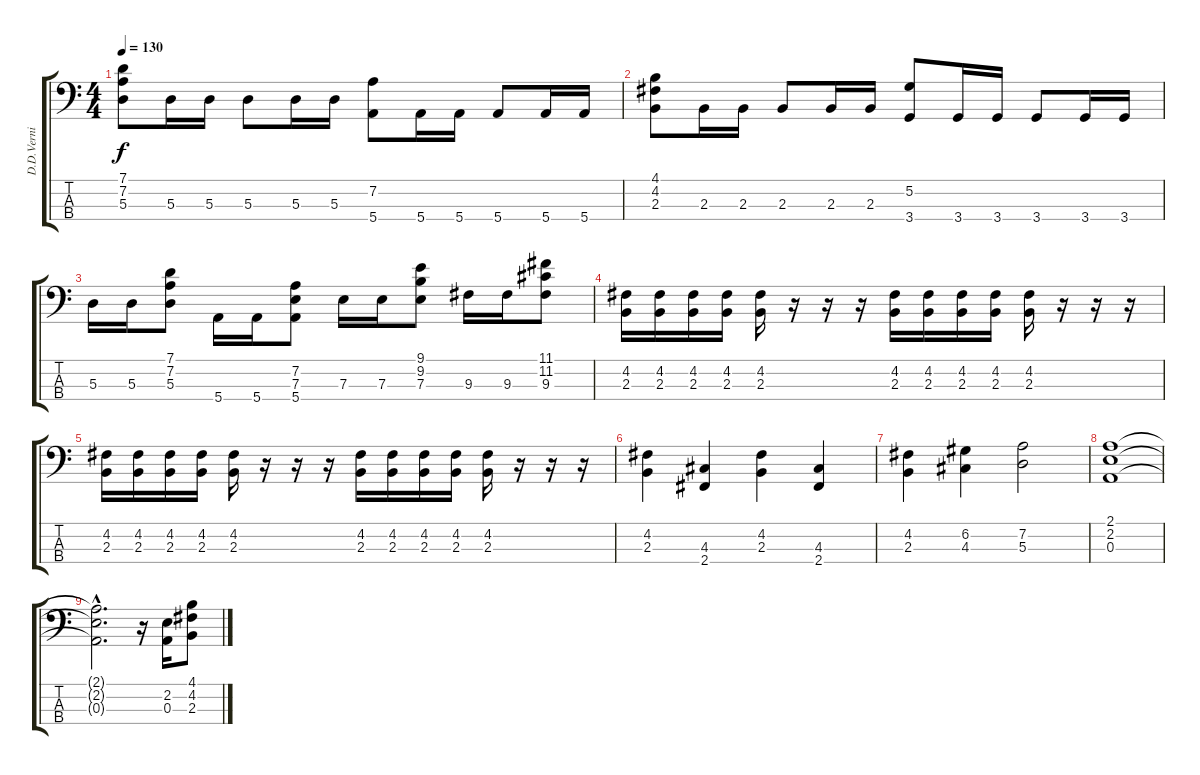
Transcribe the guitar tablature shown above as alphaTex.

\track ("D.D.Verni -BASS" "D.D.Verni ") {instrument slapbass1}
\staff {score tabs}
\tuning (G2 D2 A1 E1) {hide}
\ts (4 4)
\tempo 130
\clef f4
\ks c
(7.1 7.2 5.3).8{dy f} 5.3.16 5.3.16 5.3.8 5.3.16 5.3.16 (7.2 5.4).8 5.4.16 5.4.16 5.4.8 5.4.16 5.4.16 |
(4.1 4.2 2.3).8 2.3.16 2.3.16 2.3.8 2.3.16 2.3.16 (5.2 3.4).8 3.4.16 3.4.16 3.4.8 3.4.16 3.4.16 |
5.3.16 5.3.16 (7.1 7.2 5.3).8 5.4.16 5.4.16 (7.2 7.3 5.4).8 7.3.16 7.3.16 (9.1 9.2 7.3).8 9.3.16 9.3.16 (11.1 11.2 9.3).8 |
(4.2 2.3).16 (4.2 2.3).16 (4.2 2.3).16 (4.2 2.3).16 (4.2 2.3).16 r.16 r.16 r.16 (4.2 2.3).16 (4.2 2.3).16 (4.2 2.3).16 (4.2 2.3).16 (4.2 2.3).16 r.16 r.16 r.16 |
(4.2 2.3).16 (4.2 2.3).16 (4.2 2.3).16 (4.2 2.3).16 (4.2 2.3).16 r.16 r.16 r.16 (4.2 2.3).16 (4.2 2.3).16 (4.2 2.3).16 (4.2 2.3).16 (4.2 2.3).16 r.16 r.16 r.16 |
(4.2 2.3).4 (4.3 2.4).4 (4.2 2.3).4 (4.3 2.4).4 |
(4.2 2.3).4 (6.2 4.3).4 (7.2 5.3).2 |
(2.1 2.2 0.3).1 |
(2.1{hac t} 2.2{hac t} 0.3{hac t}).2{d} r.16 (2.2 0.3).16 (4.1 4.2 2.3).8
